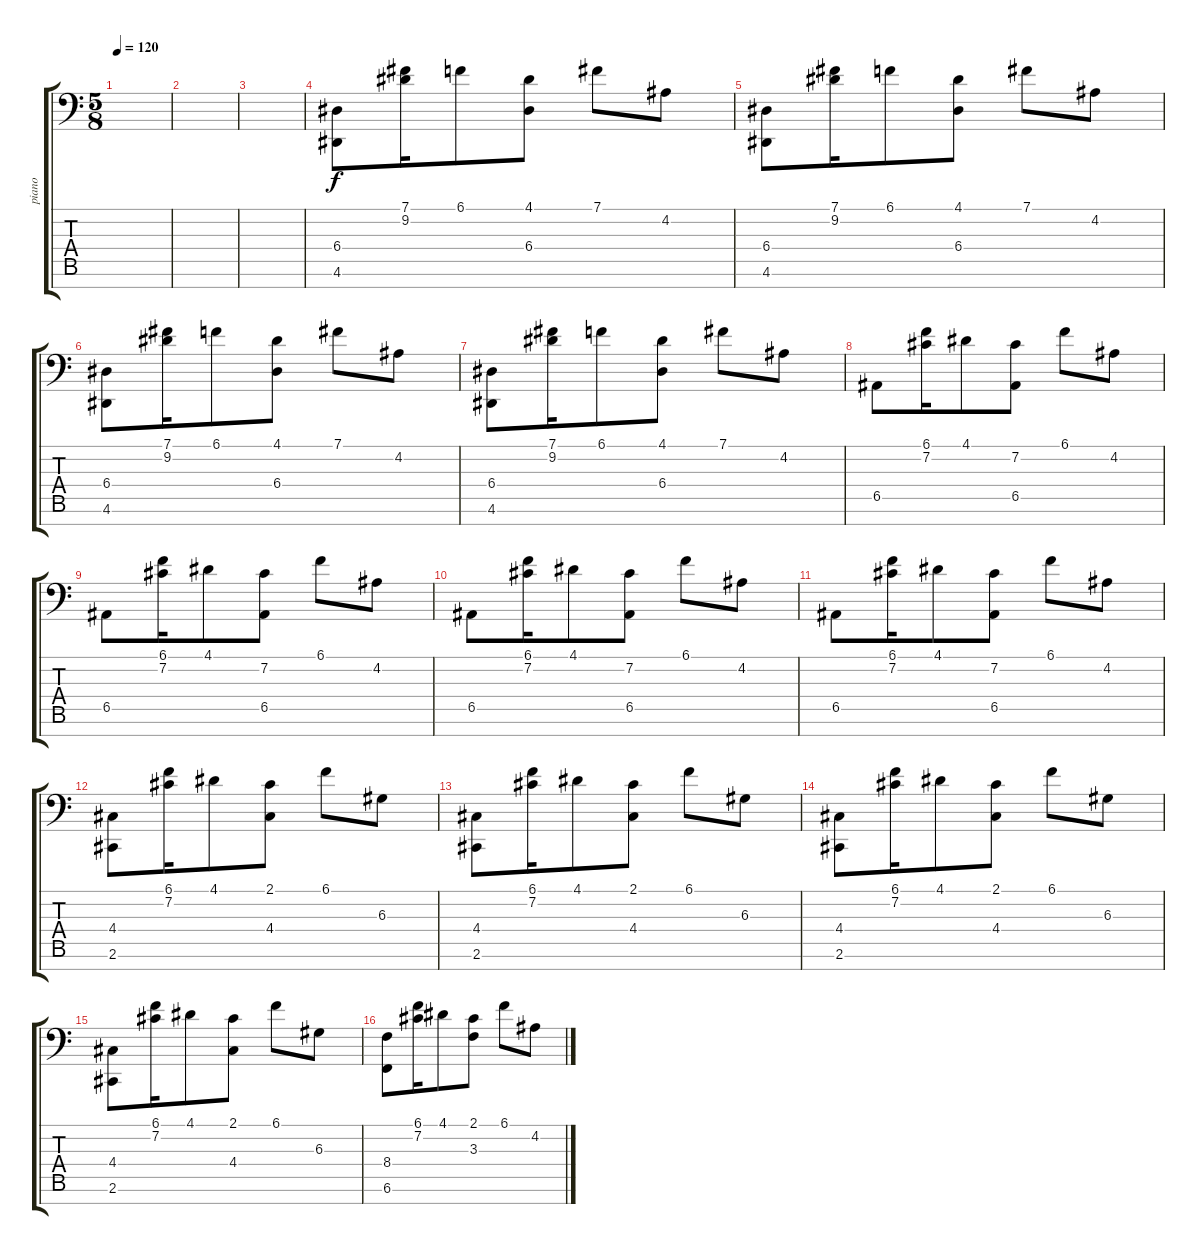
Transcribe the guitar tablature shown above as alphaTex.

\track ("piano" "piano") {instrument electricgrandpiano}
\staff {score tabs}
\tuning (B3 Gb3 D3 A2 E2 B1 Gb1) {hide}
\ts (5 8)
\tempo 120
\clef f4
\ks c
|
|
|
(6.4 4.6).8 (7.1 9.2).16 6.1.8 (4.1 6.4).8 7.1.8 4.2.8 |
(6.4 4.6).8 (7.1 9.2).16 6.1.8 (4.1 6.4).8 7.1.8 4.2.8 |
(6.4 4.6).8 (7.1 9.2).16 6.1.8 (4.1 6.4).8 7.1.8 4.2.8 |
(6.4 4.6).8 (7.1 9.2).16 6.1.8 (4.1 6.4).8 7.1.8 4.2.8 |
6.5.8 (6.1 7.2).16 4.1.8 (7.2 6.5).8 6.1.8 4.2.8 |
6.5.8 (6.1 7.2).16 4.1.8 (7.2 6.5).8 6.1.8 4.2.8 |
6.5.8 (6.1 7.2).16 4.1.8 (7.2 6.5).8 6.1.8 4.2.8 |
6.5.8 (6.1 7.2).16 4.1.8 (7.2 6.5).8 6.1.8 4.2.8 |
(4.4 2.6).8 (6.1 7.2).16 4.1.8 (2.1 4.4).8 6.1.8 6.3.8 |
(4.4 2.6).8 (6.1 7.2).16 4.1.8 (2.1 4.4).8 6.1.8 6.3.8 |
(4.4 2.6).8 (6.1 7.2).16 4.1.8 (2.1 4.4).8 6.1.8 6.3.8 |
(4.4 2.6).8 (6.1 7.2).16 4.1.8 (2.1 4.4).8 6.1.8 6.3.8 |
(8.4 6.6).8 (6.1 7.2).16 4.1.8 (2.1 3.3).8 6.1.8 4.2.8
